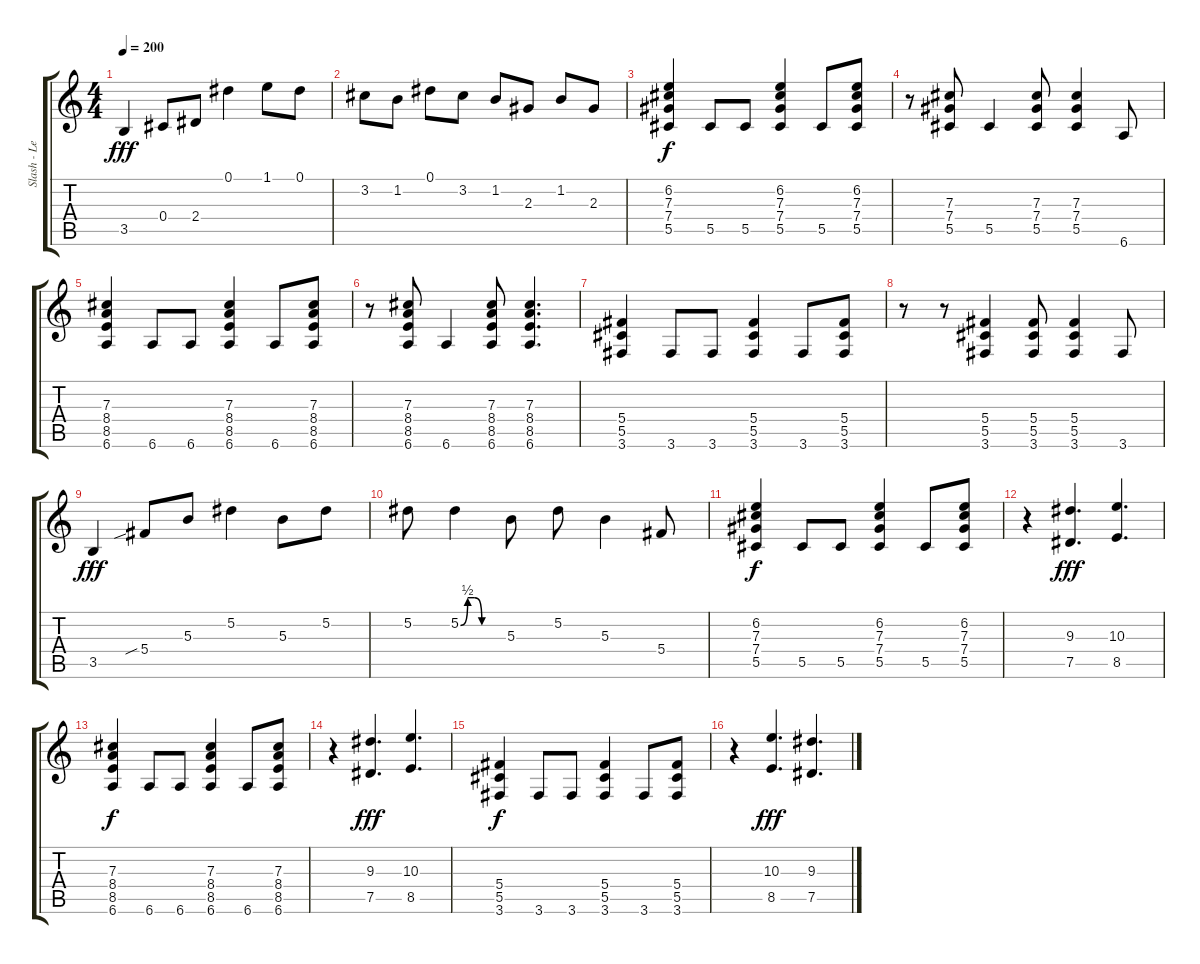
\track ("Slash - Lead Guitar" "Slash - Le") {instrument acousticguitarsteel}
\staff {score tabs}
\tuning (Eb4 Bb3 Gb3 Db3 Ab2 Eb2) {hide}
\ts (4 4)
\tempo 200
\clef g2
\ks c
3.5.4{dy fff} 0.4.8 2.4.8 0.1.4 1.1.8 0.1.8 |
3.2.8 1.2.8 0.1.8 3.2.8 1.2.8 2.3.8 1.2.8 2.3.8 |
(6.2 7.3 7.4 5.5).4{dy f} 5.5.8 5.5.8 (6.2 7.3 7.4 5.5).4 5.5.8 (6.2 7.3 7.4 5.5).8 |
r.8 (7.3 7.4 5.5).8 5.5.4 (7.3 7.4 5.5).8 (7.3 7.4 5.5).4 6.6.8 |
(7.3 8.4 8.5 6.6).4 6.6.8 6.6.8 (7.3 8.4 8.5 6.6).4 6.6.8 (7.3 8.4 8.5 6.6).8 |
r.8 (7.3 8.4 8.5 6.6).8 6.6.4 (7.3 8.4 8.5 6.6).8 (7.3 8.4 8.5 6.6).4{d} |
(5.4 5.5 3.6).4 3.6.8 3.6.8 (5.4 5.5 3.6).4 3.6.8 (5.4 5.5 3.6).8 |
r.8 r.8 (5.4 5.5 3.6).4 (5.4 5.5 3.6).8 (5.4 5.5 3.6).4 3.6.8 |
3.5.4{dy fff} 5.4{sib}.8 5.3.8 5.2.4 5.3.8 5.2.8 |
5.2.8 5.2{be (custom 0 0 10 2 20 2 30 0 60 0)}.4 5.3.8 5.2.8 5.3.4 5.4.8 |
(6.2 7.3 7.4 5.5).4{dy f} 5.5.8 5.5.8 (6.2 7.3 7.4 5.5).4 5.5.8 (6.2 7.3 7.4 5.5).8 |
r.4 (9.3 7.5).4{d dy fff} (10.3 8.5).4{d} |
(7.3 8.4 8.5 6.6).4{dy f} 6.6.8 6.6.8 (7.3 8.4 8.5 6.6).4 6.6.8 (7.3 8.4 8.5 6.6).8 |
r.4 (9.3 7.5).4{d dy fff} (10.3 8.5).4{d} |
(5.4 5.5 3.6).4{dy f} 3.6.8 3.6.8 (5.4 5.5 3.6).4 3.6.8 (5.4 5.5 3.6).8 |
r.4 (10.3 8.5).4{d dy fff} (9.3 7.5).4{d}
